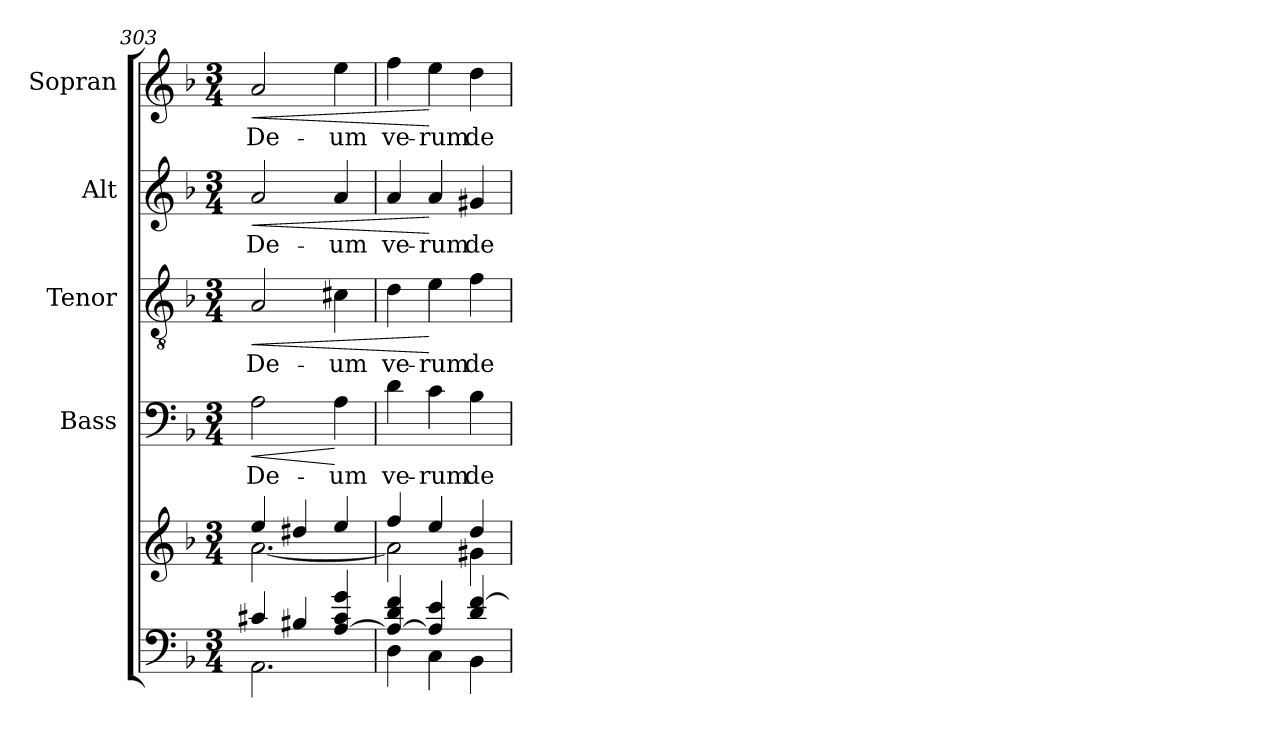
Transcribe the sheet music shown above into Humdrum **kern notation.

**kern	**kern	**kern	**text	**dynam	**kern	**text	**dynam	**kern	**text	**dynam	**kern	**text	**dynam
*part5	*part5	*part4	*part4	*part4	*part3	*part3	*part3	*part2	*part2	*part2	*part1	*part1	*part1
*staff6	*staff5	*staff4	*staff4	*staff4	*staff3	*staff3	*staff3	*staff2	*staff2	*staff2	*staff1	*staff1	*staff1
*	*	*I"Bass	*	*	*I"Tenor	*	*	*I"Alt	*	*	*I"Sopran	*	*
*	*	*I'B.	*	*	*I'T.	*	*	*I'A.	*	*	*I'S.	*	*
*clefF4	*clefG2	*clefF4	*	*	*clefGv2	*	*	*clefG2	*	*	*clefG2	*	*
*k[b-]	*k[b-]	*k[b-]	*	*	*k[b-]	*	*	*k[b-]	*	*	*k[b-]	*	*
*F:	*F:	*F:	*	*	*F:	*	*	*F:	*	*	*F:	*	*
*M3/4	*M3/4	*M3/4	*	*	*M3/4	*	*	*M3/4	*	*	*M3/4	*	*
=303	=303	=303	=303	=303	=303	=303	=303	=303	=303	=303	=303	=303	=303
*^	*^	*	*	*	*	*	*	*	*	*	*	*	*
!	!	!	!	!	!LO:LY:b	!LO:HP:b	!	!LO:LY:b	!LO:HP:b	!	!LO:LY:b	!LO:HP:b	!	!LO:LY:b	!LO:HP:b
4c#X/	2.AA\	4ee/	[<2.a\	2A\	De-	<	2A/	De-	<	2a/	De-	<	2a/	De-	<
4B#X/	.	4dd#X/	.	.	.	.	.	.	.	.	.	.	.	.	.
!	!	!	!	!	!LO:LY:b	!	!	!LO:LY:b	!	!	!LO:LY:b	!	!	!LO:LY:b	!
[>4A/ 4c#/ 4g/	.	4ee/	.	4A\	-um	[	4c#X\	-um	.	4a/	-um	.	4ee\	-um	.
=304	=304	=304	=304	=304	=304	=304	=304	=304	=304	=304	=304	=304	=304	=304	=304
!	!	!	!	!	!LO:LY:b	!	!	!LO:LY:b	!	!	!LO:LY:b	!	!	!LO:LY:b	!
4A/_ 4d/ 4f/	4D\	4ff/	2a\]	4d\	ve-	.	4d\	ve-	.	4a/	ve-	.	4ff\	ve-	.
!	!	!	!	!	!LO:LY:b	!	!	!LO:LY:b	!	!	!LO:LY:b	!	!	!LO:LY:b	!
4A/] 4e/	4C\	4ee/	.	4c\	-rum	.	4e\	-rum	[	4a/	-rum	[	4ee\	-rum	[
!	!	!	!	!	!LO:LY:b	!	!	!LO:LY:b	!	!	!LO:LY:b	!	!	!LO:LY:b	!
4d/ [>4f/	4BB-\	4dd/	4g#X\	4B-\	de	.	4f\	de	.	4g#X/	de	.	4dd\	de	.
*v	*v	*	*	*	*	*	*	*	*	*	*	*	*	*	*
*	*v	*v	*	*	*	*	*	*	*	*	*	*	*	*
=	=	=	=	=	=	=	=	=	=	=	=	=	=
*-	*-	*-	*-	*-	*-	*-	*-	*-	*-	*-	*-	*-	*-
